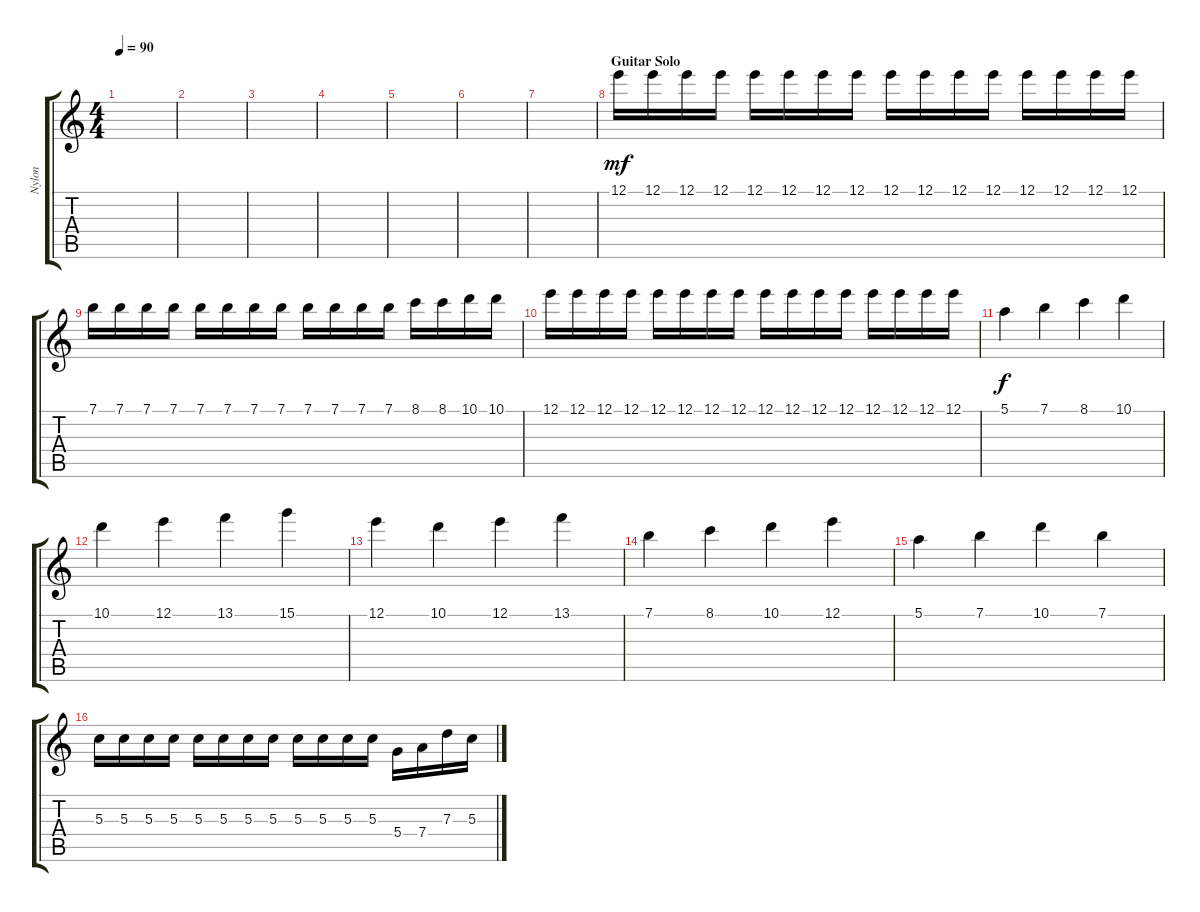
\track ("Nylon" "Nylon") {instrument acousticguitarnylon}
\staff {score tabs}
\tuning (E4 B3 G3 D3 A2 E2) {hide}
\ts (4 4)
\tempo 90
\clef g2
\ks c
|
|
|
|
|
|
|
\section ("" "Guitar Solo")
12.1.16{dy mf} 12.1.16 12.1.16 12.1.16 12.1.16 12.1.16 12.1.16 12.1.16 12.1.16 12.1.16 12.1.16 12.1.16 12.1.16 12.1.16 12.1.16 12.1.16 |
7.1.16 7.1.16 7.1.16 7.1.16 7.1.16 7.1.16 7.1.16 7.1.16 7.1.16 7.1.16 7.1.16 7.1.16 8.1.16 8.1.16 10.1.16 10.1.16 |
12.1.16 12.1.16 12.1.16 12.1.16 12.1.16 12.1.16 12.1.16 12.1.16 12.1.16 12.1.16 12.1.16 12.1.16 12.1.16 12.1.16 12.1.16 12.1.16 |
5.1.4{dy f} 7.1.4 8.1.4 10.1.4 |
10.1.4 12.1.4 13.1.4 15.1.4 |
12.1.4 10.1.4 12.1.4 13.1.4 |
7.1.4 8.1.4 10.1.4 12.1.4 |
5.1.4 7.1.4 10.1.4 7.1.4 |
5.3.16 5.3.16 5.3.16 5.3.16 5.3.16 5.3.16 5.3.16 5.3.16 5.3.16 5.3.16 5.3.16 5.3.16 5.4.16 7.4.16 7.3.16 5.3.16
